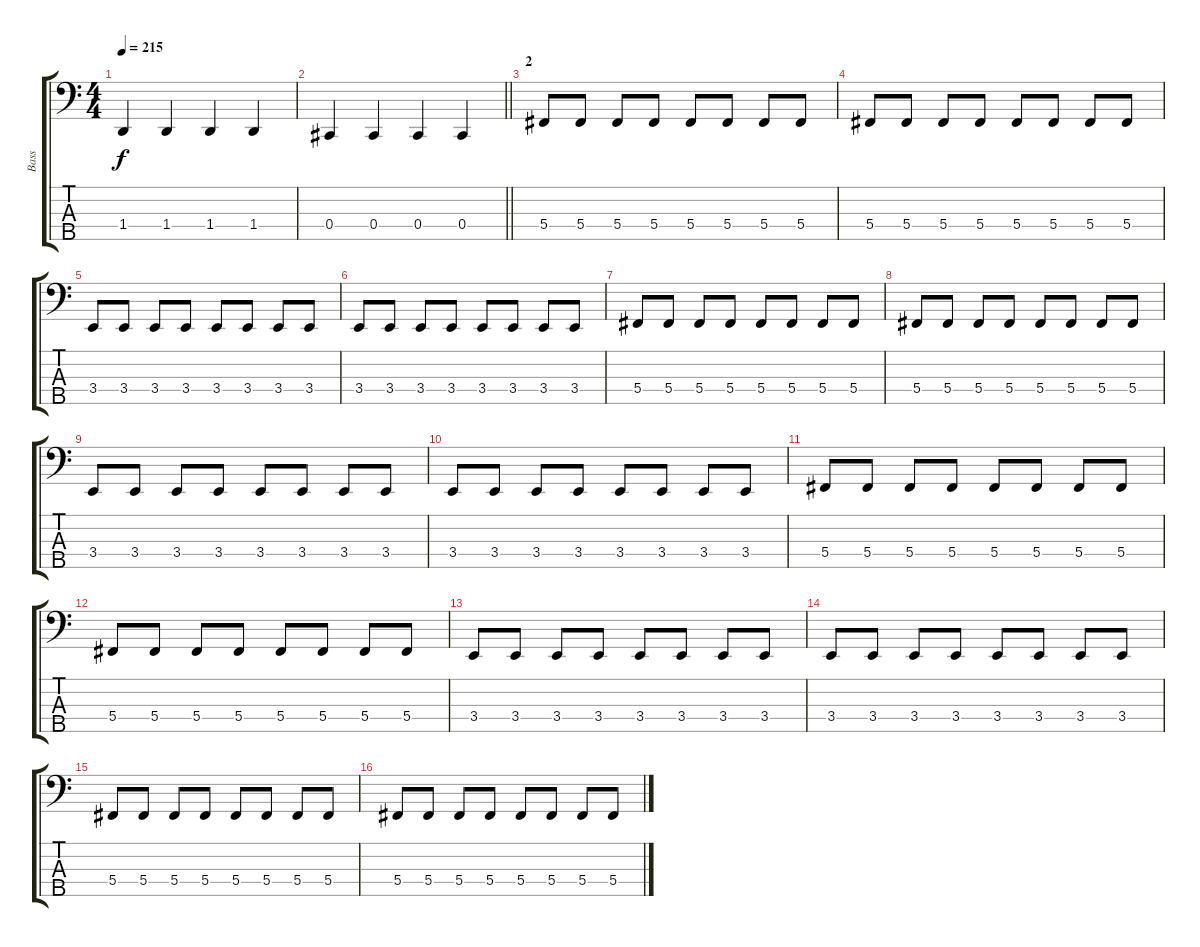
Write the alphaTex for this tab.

\track ("Bass" "Bass") {instrument electricbassfinger}
\staff {score tabs}
\tuning (E2 B1 Gb1 Db1 Ab0) {hide}
\ts (4 4)
\tempo 215
\clef f4
\ks c
1.4.4{dy f} 1.4.4 1.4.4 1.4.4 |
\barLineRight lightlight
0.4.4 0.4.4 0.4.4 0.4.4 |
\section ("" "2")
5.4.8 5.4.8 5.4.8 5.4.8 5.4.8 5.4.8 5.4.8 5.4.8 |
5.4.8 5.4.8 5.4.8 5.4.8 5.4.8 5.4.8 5.4.8 5.4.8 |
3.4.8 3.4.8 3.4.8 3.4.8 3.4.8 3.4.8 3.4.8 3.4.8 |
3.4.8 3.4.8 3.4.8 3.4.8 3.4.8 3.4.8 3.4.8 3.4.8 |
5.4.8 5.4.8 5.4.8 5.4.8 5.4.8 5.4.8 5.4.8 5.4.8 |
5.4.8 5.4.8 5.4.8 5.4.8 5.4.8 5.4.8 5.4.8 5.4.8 |
3.4.8 3.4.8 3.4.8 3.4.8 3.4.8 3.4.8 3.4.8 3.4.8 |
3.4.8 3.4.8 3.4.8 3.4.8 3.4.8 3.4.8 3.4.8 3.4.8 |
5.4.8 5.4.8 5.4.8 5.4.8 5.4.8 5.4.8 5.4.8 5.4.8 |
5.4.8 5.4.8 5.4.8 5.4.8 5.4.8 5.4.8 5.4.8 5.4.8 |
3.4.8 3.4.8 3.4.8 3.4.8 3.4.8 3.4.8 3.4.8 3.4.8 |
3.4.8 3.4.8 3.4.8 3.4.8 3.4.8 3.4.8 3.4.8 3.4.8 |
5.4.8 5.4.8 5.4.8 5.4.8 5.4.8 5.4.8 5.4.8 5.4.8 |
5.4.8 5.4.8 5.4.8 5.4.8 5.4.8 5.4.8 5.4.8 5.4.8
